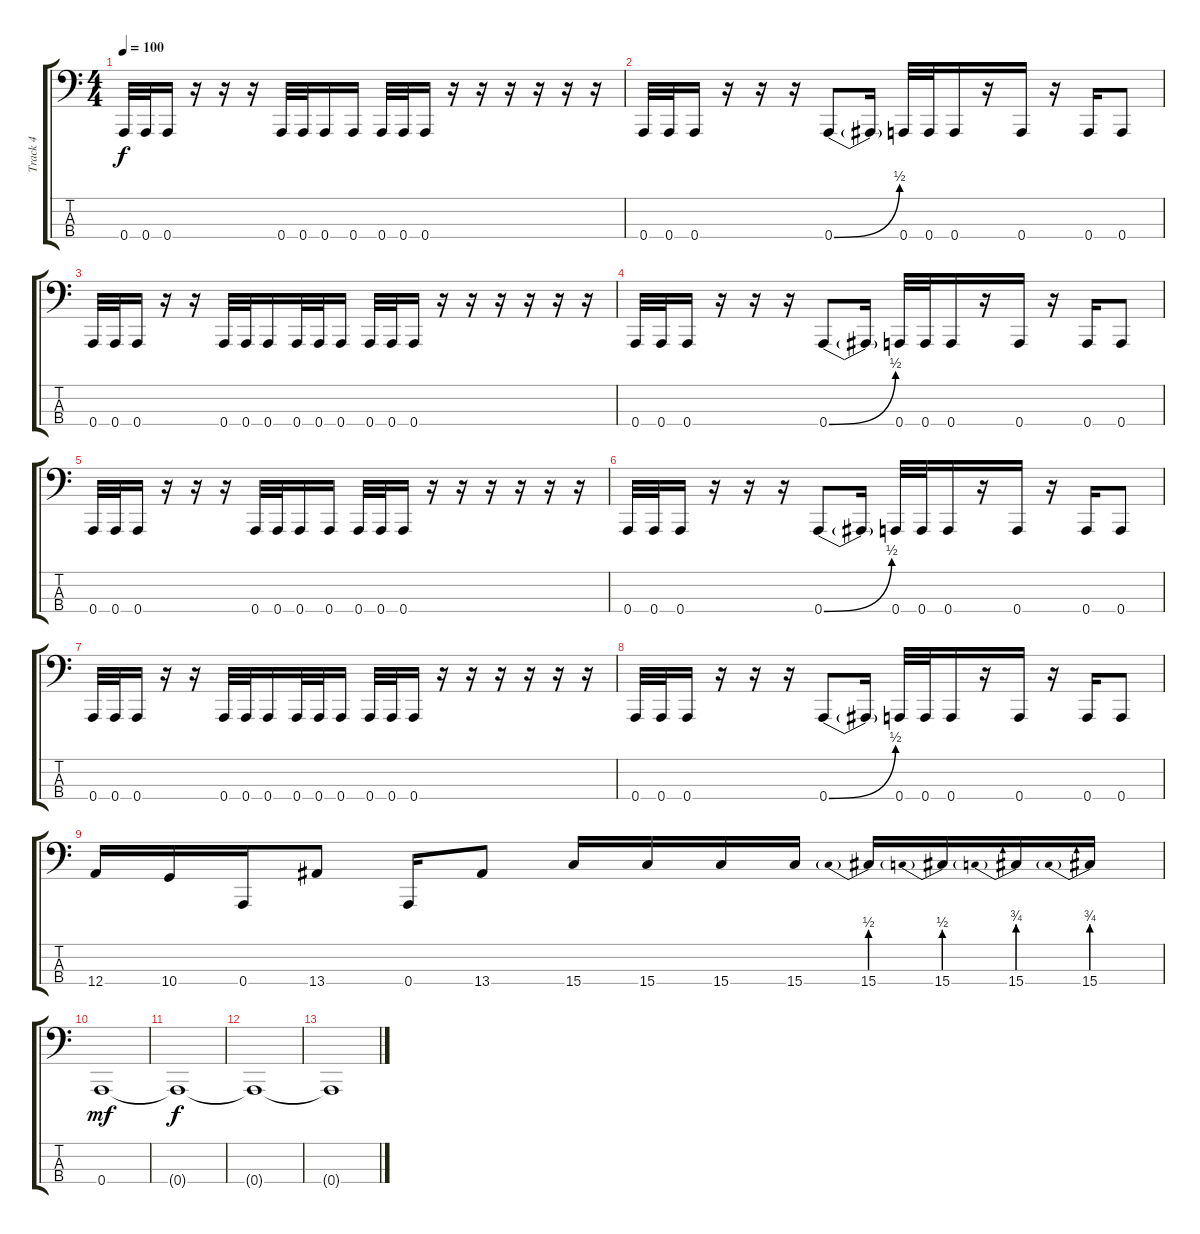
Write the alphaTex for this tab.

\track ("Track 4" "Track 4") {instrument electricbasspick}
\staff {score tabs}
\tuning (D2 A1 E1 A0) {hide}
\ts (4 4)
\tempo 100
\clef f4
\ks c
0.4.32{dy f} 0.4.32 0.4.16 r.16 r.16 r.16 0.4.32 0.4.32 0.4.16 0.4.16 0.4.32 0.4.32 0.4.16 r.16 r.16 r.16 r.16 r.16 r.16 |
0.4.32 0.4.32 0.4.16 r.16 r.16 r.16 0.4{be (bend 0 0 60 2)}.8 0.4{t}.16 0.4.32 0.4.32 0.4.16 r.16 0.4.16 r.16 0.4.16 0.4.8 |
0.4.32 0.4.32 0.4.16 r.16 r.16 0.4.32 0.4.32 0.4.16 0.4.32 0.4.32 0.4.16 0.4.32 0.4.32 0.4.16 r.16 r.16 r.16 r.16 r.16 r.16 |
0.4.32 0.4.32 0.4.16 r.16 r.16 r.16 0.4{be (bend 0 0 60 2)}.8 0.4{t}.16 0.4.32 0.4.32 0.4.16 r.16 0.4.16 r.16 0.4.16 0.4.8 |
0.4.32 0.4.32 0.4.16 r.16 r.16 r.16 0.4.32 0.4.32 0.4.16 0.4.16 0.4.32 0.4.32 0.4.16 r.16 r.16 r.16 r.16 r.16 r.16 |
0.4.32 0.4.32 0.4.16 r.16 r.16 r.16 0.4{be (bend 0 0 60 2)}.8 0.4{t}.16 0.4.32 0.4.32 0.4.16 r.16 0.4.16 r.16 0.4.16 0.4.8 |
0.4.32 0.4.32 0.4.16 r.16 r.16 0.4.32 0.4.32 0.4.16 0.4.32 0.4.32 0.4.16 0.4.32 0.4.32 0.4.16 r.16 r.16 r.16 r.16 r.16 r.16 |
0.4.32 0.4.32 0.4.16 r.16 r.16 r.16 0.4{be (bend 0 0 60 2)}.8 0.4{t}.16 0.4.32 0.4.32 0.4.16 r.16 0.4.16 r.16 0.4.16 0.4.8 |
12.4.16 10.4.16 0.4.16 13.4.8 0.4.16 13.4.8 15.4.16 15.4.16 15.4.16 15.4.16 15.4{be (prebend 0 2 60 2)}.16 15.4{be (prebend 0 2 60 2)}.16 15.4{be (prebend 0 3 60 3)}.16 15.4{be (prebend 0 3 60 3)}.16 |
0.4.1{dy mf} |
0.4{t}.1{dy f} |
0.4{t}.1 |
0.4{t}.1
